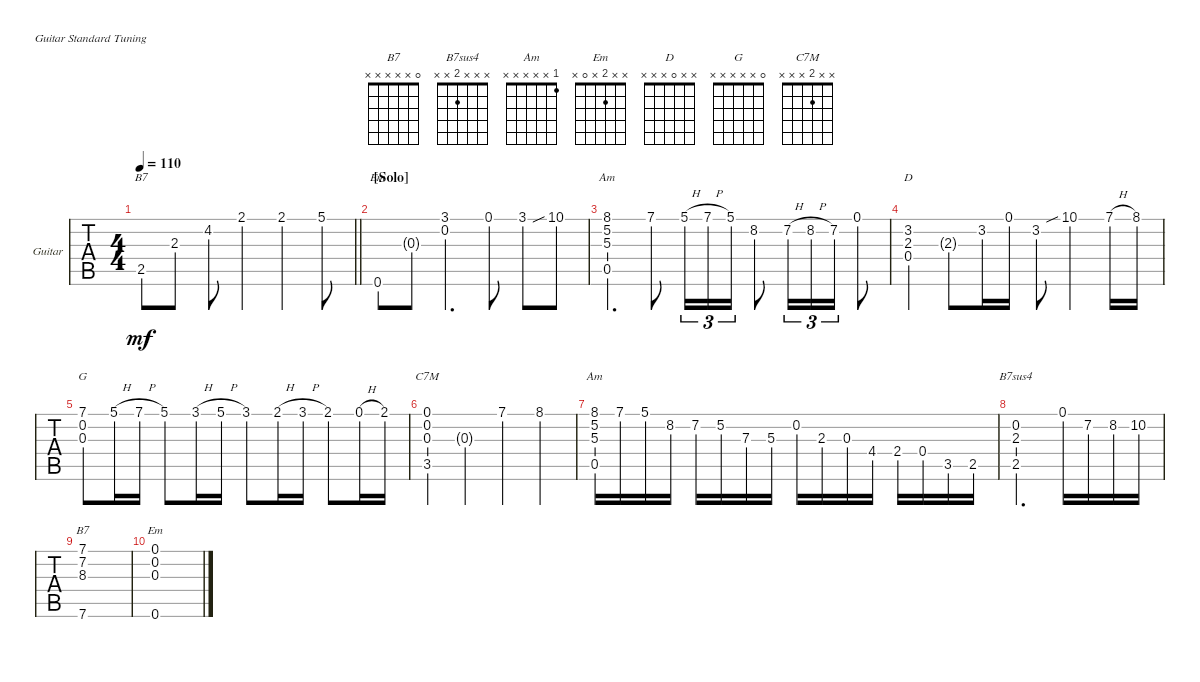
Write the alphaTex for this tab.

\bracketExtendMode groupsimilarinstruments
\firstSystemTrackNameOrientation horizontal
\otherSystemsTrackNameOrientation horizontal
\track ("" "Guitar") {instrument acousticguitarsteel}
\staff {tabs}
\tuning (E4 B3 G3 D3 A2 E2)
\chord ("B7" x x x x x x)
\chord ("B7sus4" x x x 2 x x)
\chord ("Am" x x x x x x)
\chord ("Em" x x x x x x)
\chord ("Am" 1 x x x x x)
\chord ("D" x x 0 x x x)
\chord ("G" 0 x x x x x)
\chord ("C7M" x x 2 x x x)
\chord ("B7" 0 x x x x x)
\chord ("Em" x x 2 x 0 x)
\ts (4 4)
\tempo 110
\clef g2
\barLineRight lightlight
\ks c
2.5.8{ch "B7" dy mf} 2.3.8 4.2.8 2.1.4 2.1.4 5.1.8 |
\section ("" "[Solo]")
0.6.8{ch "Em"} 0.3{g}.8 (3.1 0.2).4{d} 0.1.8 3.1.8 10.1{sib}.8 |
(8.1 5.2 5.3 0.5).4{d ch "Am"} 7.1.8 5.1{h}.16{tu (3 2)} 7.1{h}.16{tu (3 2)} 5.1.16{tu (3 2)} 8.2.8 7.2{h}.16{tu (3 2)} 8.2{h}.16{tu (3 2)} 7.2.16{tu (3 2)} 0.1.8 |
(3.2 2.3 0.4).4{ch "D"} 2.3{g}.8 3.2.16 0.1.16 3.2.8 10.1{sib}.4 7.1{h}.16 8.1.16 |
(7.1 0.2 0.3).8{ch "G"} 5.1{h}.16 7.1{h}.16 5.1.8 3.1{h}.16 5.1{h}.16 3.1.8 2.1{h}.16 3.1{h}.16 2.1.8 0.1{h}.16 2.1.16 |
(0.1 0.2 0.3 3.5).4{ch "C7M"} 0.3{g}.4 7.1.4 8.1.4 |
(8.1 0.5 5.2 5.3).16{ch "Am"} 7.1.16 5.1.16 8.2.16 7.2.16 5.2.16 7.3.16 5.3.16 0.2.16 2.3.16 0.3.16 4.4.16 2.4.16 0.4.16 3.5.16 2.5.16 |
(0.2 2.3 2.5).2{d ch "B7sus4"} 0.1.16 7.2.16 8.2.16 10.2.16 |
(7.1 7.2 8.3 7.6).1{ch "B7"} |
(0.1 0.6 0.3 0.2).1{ch "Em"}
